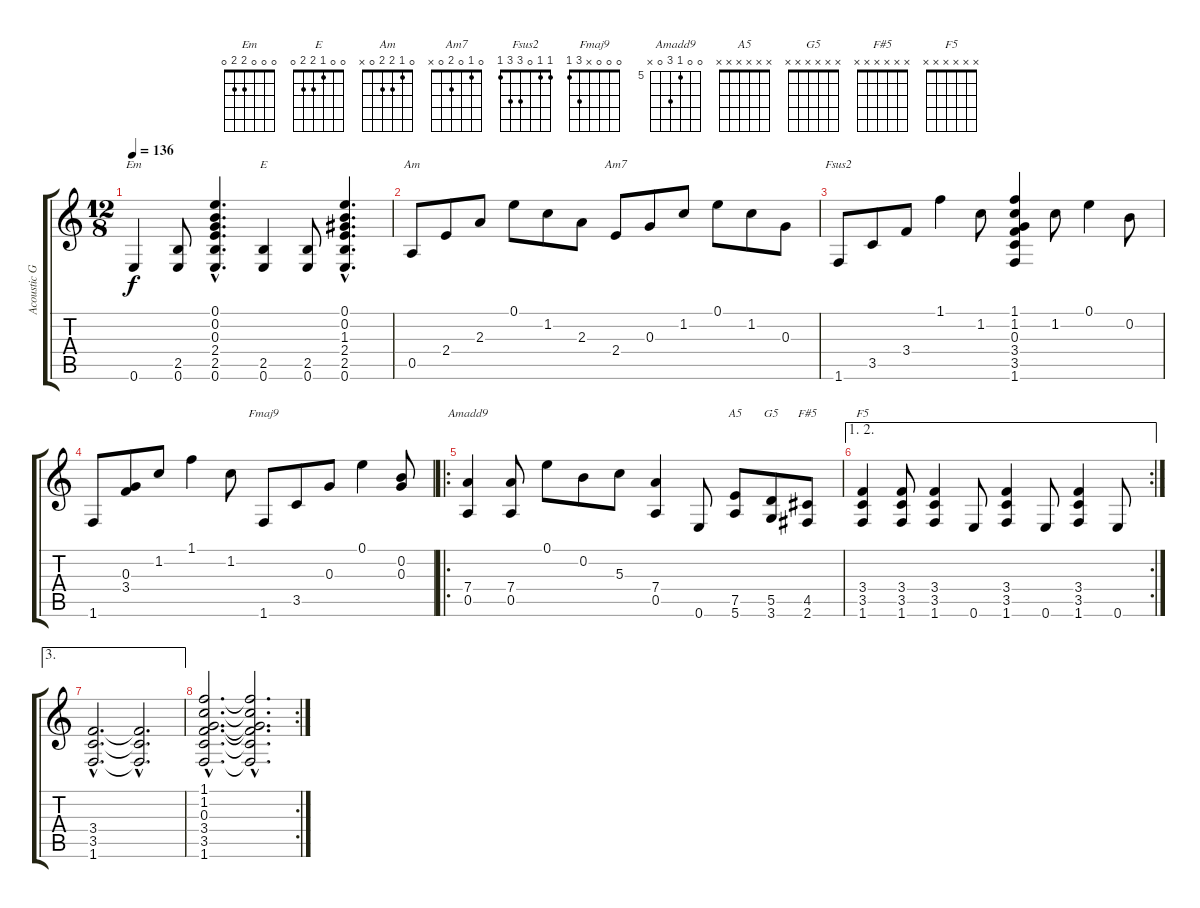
\track ("Acoustic Guitar" "Acoustic G") {instrument acousticguitarnylon}
\staff {score tabs}
\tuning (E4 B3 G3 D3 A2 E2) {hide}
\chord ("Em" 0 0 0 2 2 0)
\chord ("E" 0 0 1 2 2 0)
\chord ("Am" 0 1 2 2 0 x)
\chord ("Am7" 0 1 0 2 0 x)
\chord ("Fsus2" 1 1 0 3 3 1)
\chord ("Fmaj9" 0 0 0 x 3 1)
\chord ("Amadd9" 0 0 5 7 0 x) {firstfret 5}
\chord ("A5" x x x x x x) {firstfret 0}
\chord ("G5" x x x x x x) {firstfret 0}
\chord ("F#5" x x x x x x) {firstfret 0}
\chord ("F5" x x x x x x) {firstfret 0}
\ts (12 8)
\tempo 136
\clef g2
\ks c
0.6.4{ch "Em" dy f} (2.5 0.6).8 (0.1{hac} 0.2{hac} 0.3{hac} 2.4{hac} 2.5{hac} 0.6{hac}).4{d} (2.5 0.6).4{ch "E"} (2.5 0.6).8 (0.1{hac} 0.2{hac} 1.3{hac} 2.4{hac} 2.5{hac} 0.6{hac}).4{d} |
0.5.8{ch "Am"} 2.4.8 2.3.8 0.1.8 1.2.8 2.3.8 2.4.8{ch "Am7"} 0.3.8 1.2.8 0.1.8 1.2.8 0.3.8 |
1.6.8{ch "Fsus2"} 3.5.8 3.4.8 1.1.4 1.2.8 (1.1 1.2 0.3 3.4 3.5 1.6).4 1.2.8 0.1.4 0.2.8 |
1.6.8 (0.3 3.4).8 1.2.8 1.1.4 1.2.8 1.6.8{ch "Fmaj9"} 3.5.8 0.3.8 0.1.4 (0.2 0.3).8 |
\ro
(7.4 0.5).4{ch "Amadd9"} (7.4 0.5).8 0.1.8 0.2.8 5.3.8 (7.4 0.5).4 0.6.8 (7.5 5.6).8{ch "A5"} (5.5 3.6).8{ch "G5"} (4.5 2.6).8{ch "F#5"} |
\ae (1 2)
\rc 2
(3.4 3.5 1.6).4{ch "F5"} (3.4 3.5 1.6).8 (3.4 3.5 1.6).4 0.6.8 (3.4 3.5 1.6).4 0.6.8 (3.4 3.5 1.6).4 0.6.8 |
\ae 3
(3.4{hac} 3.5{hac} 1.6{hac}).2{d} (3.4{hac t} 3.5{hac t} 1.6{hac t}).2{d} |
\rc 2
(1.1{hac} 1.2{hac} 0.3{hac} 3.4{hac} 3.5{hac} 1.6{hac}).2{d} (1.1{hac t} 1.2{hac t} 0.3{hac t} 3.4{hac t} 3.5{hac t} 1.6{hac t}).2{d}
